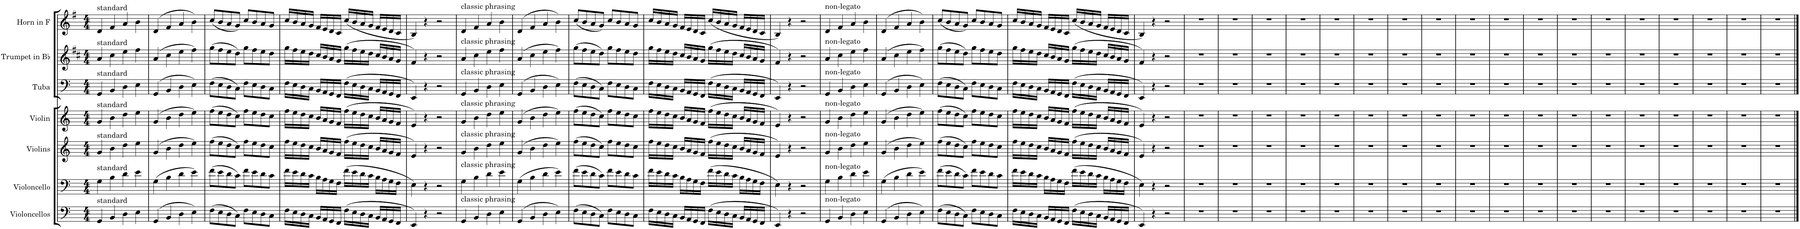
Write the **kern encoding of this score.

**kern	**kern	**kern	**kern	**kern	**kern	**kern
*part7	*part6	*part5	*part4	*part3	*part2	*part1
*staff7	*staff6	*staff5	*staff4	*staff3	*staff2	*staff1
*I"Violoncellos	*I"Violoncello	*I"Violins	*I"Violin	*I"Tuba	*I"Trumpet in Bb	*I"Horn in F
*I'Vcs.	*I'Vc.	*I'Vlns.	*I'Vln.	*I'Tba.	*I'Tpt. in Bb	*I'Hn. in F
*clefF4	*clefF4	*clefG2	*clefG2	*clefF4	*clefG2	*clefG2
*	*	*	*	*	*Trd1c2	*Trd4c7
*k[]	*k[]	*k[]	*k[]	*k[]	*k[f#c#]	*k[f#]
*M4/4	*M4/4	*M4/4	*M4/4	*M4/4	*M4/4	*M4/4
=1	=1	=1	=1	=1	=1	=1
!	!	!	!	!	!	!LO:TX:a:t=standard
!	!	!	!	!	!LO:TX:a:t=standard	!
!	!	!	!	!LO:TX:a:t=standard	!	!
!	!	!	!LO:TX:a:t=standard	!	!	!
!	!	!LO:TX:a:t=standard	!	!	!	!
!	!LO:TX:a:t=standard	!	!	!	!	!
!LO:TX:a:t=standard	!	!	!	!	!	!
4GG/	4G\	4g/	4g/	4GG/	4a/	4d/
4BB/	4B\	4b\	4b\	4BB/	4cc#\	4f#/
4D\	4d\	4dd\	4dd\	4D\	4ee\	4a/
4E\	4e\	4ee\	4ee\	4E\	4ff#\	4b\
=2	=2	=2	=2	=2	=2	=2
(4GG/	(4G\	(4g/	(4g/	(4GG/	(4a/	(4d/
4BB/	4B\	4b\	4b\	4BB/	4cc#\	4f#/
4D\	4d\	4dd\	4dd\	4D\	4ee\	4a/
4E\)	4e\)	4ee\)	4ee\)	4E\)	4ff#\)	4b\)
=3	=3	=3	=3	=3	=3	=3
(8F\L	(8f\L	(8ff\L	(8ff\L	(8F\L	(8gg\L	(8cc/L
8E\	8e\	8ee\	8ee\	8E\	8ff#\	8b/
8D\	8d\	8dd\	8dd\	8D\	8ee\	8a/
8C\J)	8c\J)	8cc\J)	8cc\J)	8C\J)	8dd\J)	8g/J)
8F\L	8f\L	8ff\L	8ff\L	8F\L	8gg\L	8cc/L
8E\	8e\	8ee\	8ee\	8E\	8ff#\	8b/
8D\	8d\	8dd\	8dd\	8D\	8ee\	8a/
8C\J	8c\J	8cc\J	8cc\J	8C\J	8dd\J	8g/J
=4	=4	=4	=4	=4	=4	=4
16F\LL	16f\LL	16ff\LL	16ff\LL	16F\LL	16gg\LL	16cc/LL
16E\	16e\	16ee\	16ee\	16E\	16ff#\	16b/
16D\	16d\	16dd\	16dd\	16D\	16ee\	16a/
16C\JJ	16c\JJ	16cc\JJ	16cc\JJ	16C\JJ	16dd\JJ	16g/JJ
16BB/LL	16B\LL	16b/LL	16b/LL	16BB/LL	16cc#/LL	16f#/LL
16AA/	16A\	16a/	16a/	16AA/	16b/	16e/
16GG/	16G\	16g/	16g/	16GG/	16a/	16d/
16FF/JJ	16F\JJ	16f/JJ	16f/JJ	16FF/JJ	16g/JJ	16c/JJ
(16F\LL	(16f\LL	(16ff\LL	(16ff\LL	(16F\LL	(16gg\LL	(16cc/LL
16E\	16e\	16ee\	16ee\	16E\	16ff#\	16b/
16D\	16d\	16dd\	16dd\	16D\	16ee\	16a/
16C\JJ	16c\JJ	16cc\JJ	16cc\JJ	16C\JJ	16dd\JJ	16g/JJ
16BB/LL	16B\LL	16b/LL	16b/LL	16BB/LL	16cc#/LL	16f#/LL
16AA/	16A\	16a/	16a/	16AA/	16b/	16e/
16GG/	16G\	16g/	16g/	16GG/	16a/	16d/
16FF/JJ	16F\JJ	16f/JJ	16f/JJ	16FF/JJ	16g/JJ	16c/JJ
=5	=5	=5	=5	=5	=5	=5
4EE/)	4E\)	4e/)	4e/)	4EE/)	4f#/)	4B/)
4r	4r	4r	4r	4r	4r	4r
2r	2r	2r	2r	2r	2r	2r
=6	=6	=6	=6	=6	=6	=6
!	!	!	!	!	!	!LO:TX:a:t=classic phrasing
!	!	!	!	!	!LO:TX:a:t=classic phrasing	!
!	!	!	!	!LO:TX:a:t=classic phrasing	!	!
!	!	!	!LO:TX:a:t=classic phrasing	!	!	!
!	!	!LO:TX:a:t=classic phrasing	!	!	!	!
!	!LO:TX:a:t=classic phrasing	!	!	!	!	!
!LO:TX:a:t=classic phrasing	!	!	!	!	!	!
4GG/	4G\	4g/	4g/	4GG/	4a/	4d/
4BB/	4B\	4b\	4b\	4BB/	4cc#\	4f#/
4D\	4d\	4dd\	4dd\	4D\	4ee\	4a/
4E\	4e\	4ee\	4ee\	4E\	4ff#\	4b\
=7	=7	=7	=7	=7	=7	=7
(4GG/	(4G\	(4g/	(4g/	(4GG/	(4a/	(4d/
4BB/	4B\	4b\	4b\	4BB/	4cc#\	4f#/
4D\	4d\	4dd\	4dd\	4D\	4ee\	4a/
4E\)	4e\)	4ee\)	4ee\)	4E\)	4ff#\)	4b\)
=8	=8	=8	=8	=8	=8	=8
(8F\L	(8f\L	(8ff\L	(8ff\L	(8F\L	(8gg\L	(8cc/L
8E\	8e\	8ee\	8ee\	8E\	8ff#\	8b/
8D\	8d\	8dd\	8dd\	8D\	8ee\	8a/
8C\J)	8c\J)	8cc\J)	8cc\J)	8C\J)	8dd\J)	8g/J)
8F\L	8f\L	8ff\L	8ff\L	8F\L	8gg\L	8cc/L
8E\	8e\	8ee\	8ee\	8E\	8ff#\	8b/
8D\	8d\	8dd\	8dd\	8D\	8ee\	8a/
8C\J	8c\J	8cc\J	8cc\J	8C\J	8dd\J	8g/J
=9	=9	=9	=9	=9	=9	=9
16F\LL	16f\LL	16ff\LL	16ff\LL	16F\LL	16gg\LL	16cc/LL
16E\	16e\	16ee\	16ee\	16E\	16ff#\	16b/
16D\	16d\	16dd\	16dd\	16D\	16ee\	16a/
16C\JJ	16c\JJ	16cc\JJ	16cc\JJ	16C\JJ	16dd\JJ	16g/JJ
16BB/LL	16B\LL	16b/LL	16b/LL	16BB/LL	16cc#/LL	16f#/LL
16AA/	16A\	16a/	16a/	16AA/	16b/	16e/
16GG/	16G\	16g/	16g/	16GG/	16a/	16d/
16FF/JJ	16F\JJ	16f/JJ	16f/JJ	16FF/JJ	16g/JJ	16c/JJ
(16F\LL	(16f\LL	(16ff\LL	(16ff\LL	(16F\LL	(16gg\LL	(16cc/LL
16E\	16e\	16ee\	16ee\	16E\	16ff#\	16b/
16D\	16d\	16dd\	16dd\	16D\	16ee\	16a/
16C\JJ	16c\JJ	16cc\JJ	16cc\JJ	16C\JJ	16dd\JJ	16g/JJ
16BB/LL	16B\LL	16b/LL	16b/LL	16BB/LL	16cc#/LL	16f#/LL
16AA/	16A\	16a/	16a/	16AA/	16b/	16e/
16GG/	16G\	16g/	16g/	16GG/	16a/	16d/
16FF/JJ	16F\JJ	16f/JJ	16f/JJ	16FF/JJ	16g/JJ	16c/JJ
=10	=10	=10	=10	=10	=10	=10
4EE/)	4E\)	4e/)	4e/)	4EE/)	4f#/)	4B/)
4r	4r	4r	4r	4r	4r	4r
2r	2r	2r	2r	2r	2r	2r
=11	=11	=11	=11	=11	=11	=11
!	!	!	!	!	!	!LO:TX:a:t=non-legato
!	!	!	!	!	!LO:TX:a:t=non-legato	!
!	!	!	!	!LO:TX:a:t=non-legato	!	!
!	!	!	!LO:TX:a:t=non-legato	!	!	!
!	!	!LO:TX:a:t=non-legato	!	!	!	!
!	!LO:TX:a:t=non-legato	!	!	!	!	!
!LO:TX:a:t=non-legato	!	!	!	!	!	!
4GG/	4G\	4g/	4g/	4GG/	4a/	4d/
4BB/	4B\	4b\	4b\	4BB/	4cc#\	4f#/
4D\	4d\	4dd\	4dd\	4D\	4ee\	4a/
4E\	4e\	4ee\	4ee\	4E\	4ff#\	4b\
=12	=12	=12	=12	=12	=12	=12
(4GG/	(4G\	(4g/	(4g/	(4GG/	(4a/	(4d/
4BB/	4B\	4b\	4b\	4BB/	4cc#\	4f#/
4D\	4d\	4dd\	4dd\	4D\	4ee\	4a/
4E\)	4e\)	4ee\)	4ee\)	4E\)	4ff#\)	4b\)
=13	=13	=13	=13	=13	=13	=13
(8F\L	(8f\L	(8ff\L	(8ff\L	(8F\L	(8gg\L	(8cc/L
8E\	8e\	8ee\	8ee\	8E\	8ff#\	8b/
8D\	8d\	8dd\	8dd\	8D\	8ee\	8a/
8C\J)	8c\J)	8cc\J)	8cc\J)	8C\J)	8dd\J)	8g/J)
8F\L	8f\L	8ff\L	8ff\L	8F\L	8gg\L	8cc/L
8E\	8e\	8ee\	8ee\	8E\	8ff#\	8b/
8D\	8d\	8dd\	8dd\	8D\	8ee\	8a/
8C\J	8c\J	8cc\J	8cc\J	8C\J	8dd\J	8g/J
=14	=14	=14	=14	=14	=14	=14
16F\LL	16f\LL	16ff\LL	16ff\LL	16F\LL	16gg\LL	16cc/LL
16E\	16e\	16ee\	16ee\	16E\	16ff#\	16b/
16D\	16d\	16dd\	16dd\	16D\	16ee\	16a/
16C\JJ	16c\JJ	16cc\JJ	16cc\JJ	16C\JJ	16dd\JJ	16g/JJ
16BB/LL	16B\LL	16b/LL	16b/LL	16BB/LL	16cc#/LL	16f#/LL
16AA/	16A\	16a/	16a/	16AA/	16b/	16e/
16GG/	16G\	16g/	16g/	16GG/	16a/	16d/
16FF/JJ	16F\JJ	16f/JJ	16f/JJ	16FF/JJ	16g/JJ	16c/JJ
(16F\LL	(16f\LL	(16ff\LL	(16ff\LL	(16F\LL	(16gg\LL	(16cc/LL
16E\	16e\	16ee\	16ee\	16E\	16ff#\	16b/
16D\	16d\	16dd\	16dd\	16D\	16ee\	16a/
16C\JJ	16c\JJ	16cc\JJ	16cc\JJ	16C\JJ	16dd\JJ	16g/JJ
16BB/LL	16B\LL	16b/LL	16b/LL	16BB/LL	16cc#/LL	16f#/LL
16AA/	16A\	16a/	16a/	16AA/	16b/	16e/
16GG/	16G\	16g/	16g/	16GG/	16a/	16d/
16FF/JJ	16F\JJ	16f/JJ	16f/JJ	16FF/JJ	16g/JJ	16c/JJ
=15	=15	=15	=15	=15	=15	=15
4EE/)	4E\)	4e/)	4e/)	4EE/)	4f#/)	4B/)
4r	4r	4r	4r	4r	4r	4r
2r	2r	2r	2r	2r	2r	2r
=16	=16	=16	=16	=16	=16	=16
1r	1r	1r	1r	1r	1r	1r
=17	=17	=17	=17	=17	=17	=17
1r	1r	1r	1r	1r	1r	1r
=18	=18	=18	=18	=18	=18	=18
1r	1r	1r	1r	1r	1r	1r
=19	=19	=19	=19	=19	=19	=19
1r	1r	1r	1r	1r	1r	1r
=20	=20	=20	=20	=20	=20	=20
1r	1r	1r	1r	1r	1r	1r
=21	=21	=21	=21	=21	=21	=21
1r	1r	1r	1r	1r	1r	1r
=22	=22	=22	=22	=22	=22	=22
1r	1r	1r	1r	1r	1r	1r
=23	=23	=23	=23	=23	=23	=23
1r	1r	1r	1r	1r	1r	1r
=24	=24	=24	=24	=24	=24	=24
1r	1r	1r	1r	1r	1r	1r
=25	=25	=25	=25	=25	=25	=25
1r	1r	1r	1r	1r	1r	1r
=26	=26	=26	=26	=26	=26	=26
1r	1r	1r	1r	1r	1r	1r
=27	=27	=27	=27	=27	=27	=27
1r	1r	1r	1r	1r	1r	1r
=28	=28	=28	=28	=28	=28	=28
1r	1r	1r	1r	1r	1r	1r
=29	=29	=29	=29	=29	=29	=29
1r	1r	1r	1r	1r	1r	1r
=30	=30	=30	=30	=30	=30	=30
1r	1r	1r	1r	1r	1r	1r
=31	=31	=31	=31	=31	=31	=31
1r	1r	1r	1r	1r	1r	1r
=32	=32	=32	=32	=32	=32	=32
1r	1r	1r	1r	1r	1r	1r
=33	=33	=33	=33	=33	=33	=33
1r	1r	1r	1r	1r	1r	1r
==	==	==	==	==	==	==
*-	*-	*-	*-	*-	*-	*-
